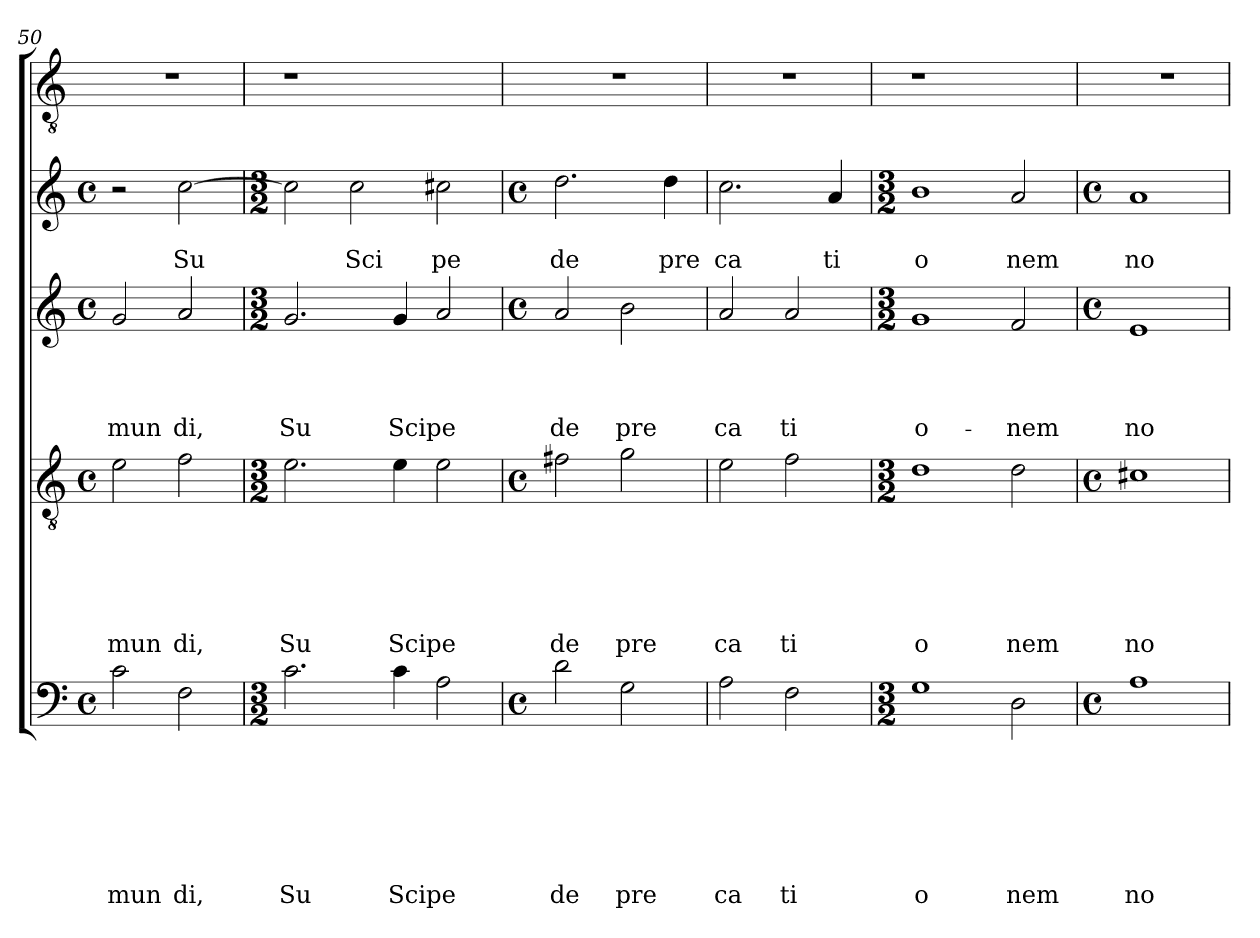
**kern	**text	**text	**text	**text	**text	**text	**text	**kern	**text	**text	**text	**text	**text	**text	**kern	**text	**text	**text	**text	**kern	**text	**text	**kern
*part5	*part5	*part5	*part5	*part5	*part5	*part5	*part5	*part4	*part4	*part4	*part4	*part4	*part4	*part4	*part3	*part3	*part3	*part3	*part3	*part2	*part2	*part2	*part1
*staff5	*staff5	*staff5	*staff5	*staff5	*staff5	*staff5	*staff5	*staff4	*staff4	*staff4	*staff4	*staff4	*staff4	*staff4	*staff3	*staff3	*staff3	*staff3	*staff3	*staff2	*staff2	*staff2	*staff1
*clefF4	*	*	*	*	*	*	*	*clefGv2	*	*	*	*	*	*	*clefG2	*	*	*	*	*clefG2	*	*	*clefGv2
*k[]	*	*	*	*	*	*	*	*k[]	*	*	*	*	*	*	*k[]	*	*	*	*	*k[]	*	*	*k[]
*C:	*	*	*	*	*	*	*	*C:	*	*	*	*	*	*	*C:	*	*	*	*	*C:	*	*	*C:
*M4/4	*	*	*	*	*	*	*	*M4/4	*	*	*	*	*	*	*M4/4	*	*	*	*	*M4/4	*	*	*
*met(c)	*	*	*	*	*	*	*	*met(c)	*	*	*	*	*	*	*met(c)	*	*	*	*	*met(c)	*	*	*
=50	=50	=50	=50	=50	=50	=50	=50	=50	=50	=50	=50	=50	=50	=50	=50	=50	=50	=50	=50	=50	=50	=50	=50
!	!	!	!	!	!	!	!LO:LY:b	!	!	!	!	!	!	!LO:LY:b	!	!	!	!	!LO:LY:b	!	!	!	!
2c\	.	.	.	.	.	.	mun	2e\	.	.	.	.	.	mun	2g/	.	.	.	mun	2r	.	.	1r
!	!	!	!	!	!	!	!LO:LY:b	!	!	!	!	!	!	!LO:LY:b	!	!	!	!	!LO:LY:b	!	!	!LO:LY:b	!
2F\	.	.	.	.	.	.	di,	2f\	.	.	.	.	.	di,	2a/	.	.	.	di,	[>2cc\	.	Su	.
=51	=51	=51	=51	=51	=51	=51	=51	=51	=51	=51	=51	=51	=51	=51	=51	=51	=51	=51	=51	=51	=51	=51	=51
*M3/2	*	*	*	*	*	*	*	*M3/2	*	*	*	*	*	*	*M3/2	*	*	*	*	*M3/2	*	*	*
!	!	!	!	!	!	!	!LO:LY:b	!	!	!	!	!	!	!LO:LY:b	!	!	!	!	!LO:LY:b	!	!	!	!
2.c\	.	.	.	.	.	.	Su	2.e\	.	.	.	.	.	Su	2.g/	.	.	.	Su	2cc\]	.	.	1r
!	!	!	!	!	!	!	!	!	!	!	!	!	!	!	!	!	!	!	!	!	!	!LO:LY:b	!
.	.	.	.	.	.	.	.	.	.	.	.	.	.	.	.	.	.	.	.	2cc\	.	Sci	.
!	!	!	!	!	!	!	!LO:LY:b	!	!	!	!	!	!	!LO:LY:b	!	!	!	!	!LO:LY:b	!	!	!	!
4c\	.	.	.	.	.	.	Scipe	4e\	.	.	.	.	.	Scipe	4g/	.	.	.	Scipe	.	.	.	.
!	!	!	!	!	!	!	!	!	!	!	!	!	!	!	!	!	!	!	!	!	!	!LO:LY:b	!
2A\	.	.	.	.	.	.	.	2e\	.	.	.	.	.	.	2a/	.	.	.	.	2cc#X\	.	pe	2ryy
=52	=52	=52	=52	=52	=52	=52	=52	=52	=52	=52	=52	=52	=52	=52	=52	=52	=52	=52	=52	=52	=52	=52	=52
*M4/4	*	*	*	*	*	*	*	*M4/4	*	*	*	*	*	*	*M4/4	*	*	*	*	*M4/4	*	*	*
*met(c)	*	*	*	*	*	*	*	*met(c)	*	*	*	*	*	*	*met(c)	*	*	*	*	*met(c)	*	*	*
!	!	!	!	!	!	!	!LO:LY:b	!	!	!	!	!	!	!LO:LY:b	!	!	!	!	!LO:LY:b	!	!	!LO:LY:b	!
2d\	.	.	.	.	.	.	de	2f#X\	.	.	.	.	.	de	2a/	.	.	.	de	2.dd\	.	de	1r
!	!	!	!	!	!	!	!LO:LY:b	!	!	!	!	!	!	!LO:LY:b	!	!	!	!	!LO:LY:b	!	!	!	!
2G\	.	.	.	.	.	.	pre	2g\	.	.	.	.	.	pre	2b\	.	.	.	pre	.	.	.	.
!	!	!	!	!	!	!	!	!	!	!	!	!	!	!	!	!	!	!	!	!	!	!LO:LY:b	!
.	.	.	.	.	.	.	.	.	.	.	.	.	.	.	.	.	.	.	.	4dd\	.	pre	.
=53	=53	=53	=53	=53	=53	=53	=53	=53	=53	=53	=53	=53	=53	=53	=53	=53	=53	=53	=53	=53	=53	=53	=53
!	!	!	!	!	!	!	!LO:LY:b	!	!	!	!	!	!	!LO:LY:b	!	!	!	!	!LO:LY:b	!	!	!LO:LY:b	!
2A\	.	.	.	.	.	.	ca	2e\	.	.	.	.	.	ca	2a/	.	.	.	ca	2.cc\	.	ca	1r
!	!	!	!	!	!	!	!LO:LY:b	!	!	!	!	!	!	!LO:LY:b	!	!	!	!	!LO:LY:b	!	!	!	!
2F\	.	.	.	.	.	.	ti	2f\	.	.	.	.	.	ti	2a/	.	.	.	ti	.	.	.	.
!	!	!	!	!	!	!	!	!	!	!	!	!	!	!	!	!	!	!	!	!	!	!LO:LY:b	!
.	.	.	.	.	.	.	.	.	.	.	.	.	.	.	.	.	.	.	.	4a/	.	ti	.
!!LO:PB:g=z
=54	=54	=54	=54	=54	=54	=54	=54	=54	=54	=54	=54	=54	=54	=54	=54	=54	=54	=54	=54	=54	=54	=54	=54
*M3/2	*	*	*	*	*	*	*	*M3/2	*	*	*	*	*	*	*M3/2	*	*	*	*	*M3/2	*	*	*
!	!	!	!	!	!	!	!LO:LY:b	!	!	!	!	!	!	!LO:LY:b	!	!	!	!	!LO:LY:b	!	!	!LO:LY:b	!
1G	.	.	.	.	.	.	o	1d	.	.	.	.	.	o	1g	.	.	.	o-	1b	.	o	1r
!	!	!	!	!	!	!	!LO:LY:b	!	!	!	!	!	!	!LO:LY:b	!	!	!	!	!LO:LY:b	!	!	!LO:LY:b	!
2D\	.	.	.	.	.	.	nem	2d\	.	.	.	.	.	nem	2f/	.	.	.	-nem	2a/	.	nem	2ryy
=55	=55	=55	=55	=55	=55	=55	=55	=55	=55	=55	=55	=55	=55	=55	=55	=55	=55	=55	=55	=55	=55	=55	=55
*M4/4	*	*	*	*	*	*	*	*M4/4	*	*	*	*	*	*	*M4/4	*	*	*	*	*M4/4	*	*	*
*met(c)	*	*	*	*	*	*	*	*met(c)	*	*	*	*	*	*	*met(c)	*	*	*	*	*met(c)	*	*	*
!	!	!	!	!	!	!	!LO:LY:b	!	!	!	!	!	!	!LO:LY:b	!	!	!	!	!LO:LY:b	!	!	!LO:LY:b	!
1A	.	.	.	.	.	.	no	1c#X	.	.	.	.	.	no	1e	.	.	.	no-	1a	.	no	1r
=	=	=	=	=	=	=	=	=	=	=	=	=	=	=	=	=	=	=	=	=	=	=	=
*-	*-	*-	*-	*-	*-	*-	*-	*-	*-	*-	*-	*-	*-	*-	*-	*-	*-	*-	*-	*-	*-	*-	*-
